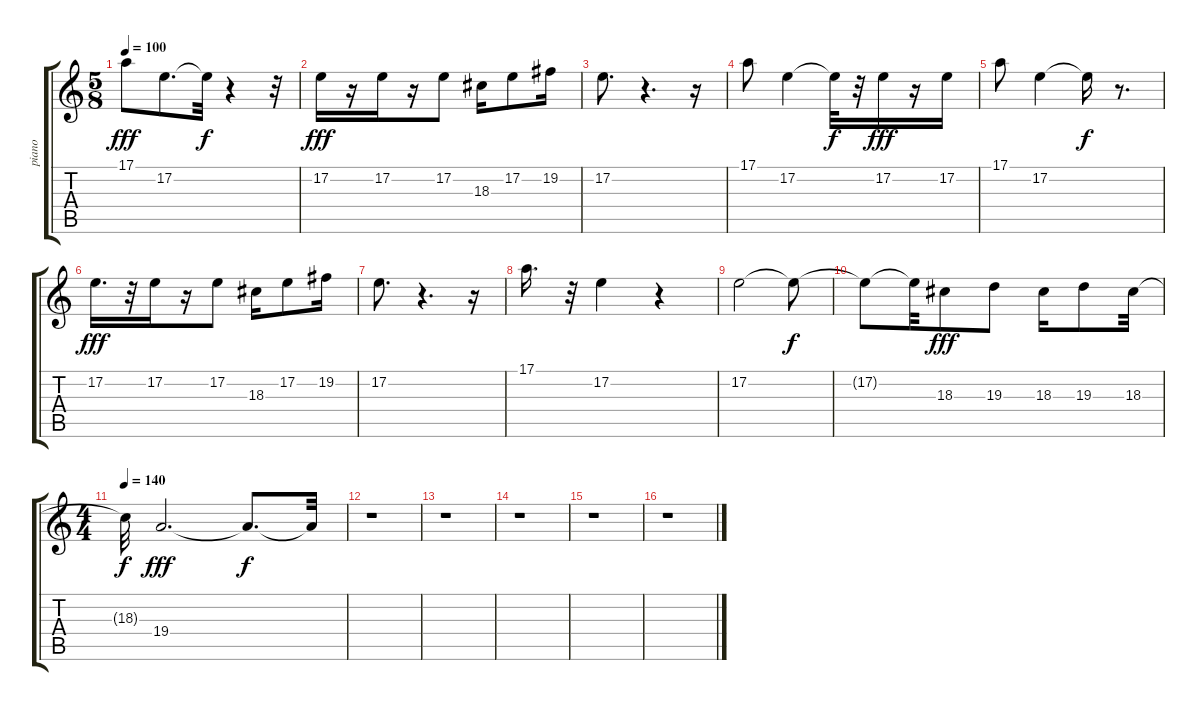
\track ("piano" "piano") {instrument acousticgrandpiano}
\staff {score tabs}
\tuning (E4 B3 G3 D3 A2 E2) {hide}
\ts (5 8)
\tempo 100
\clef g2
\ks c
17.1.8{dy fff} 17.2.8{d} 17.2{t}.32{dy f} r.4 r.32 |
17.2.16{dy fff} r.16 17.2.16 r.16 17.2.8 18.3.16 17.2.8 19.2.16 |
17.2.8{d} r.4{d} r.16 |
17.1.8 17.2.4 17.2{t}.32{dy f} r.32 17.2.16{dy fff} r.16 17.2.16 |
17.1.8 17.2.4 17.2{t}.16{dy f} r.8{d} |
17.2.16{d dy fff} r.32 17.2.16 r.16 17.2.8 18.3.16 17.2.8 19.2.16 |
17.2.8{d} r.4{d} r.16 |
17.1.16{d} r.32 17.2.4 r.4 |
17.2.2 17.2{t}.8{dy f} |
17.2{t}.8 17.2{t}.32 18.3.8{dy fff} 19.3.8 18.3.16 19.3.8 18.3.32 |
\ts (4 4)
\tempo 140
18.3{t}.32{dy f} 19.4.2{d dy fff} 19.4{t}.8{d dy f} 19.4{t}.32 |
r.1 |
r.1 |
r.1 |
r.1 |
r.1
